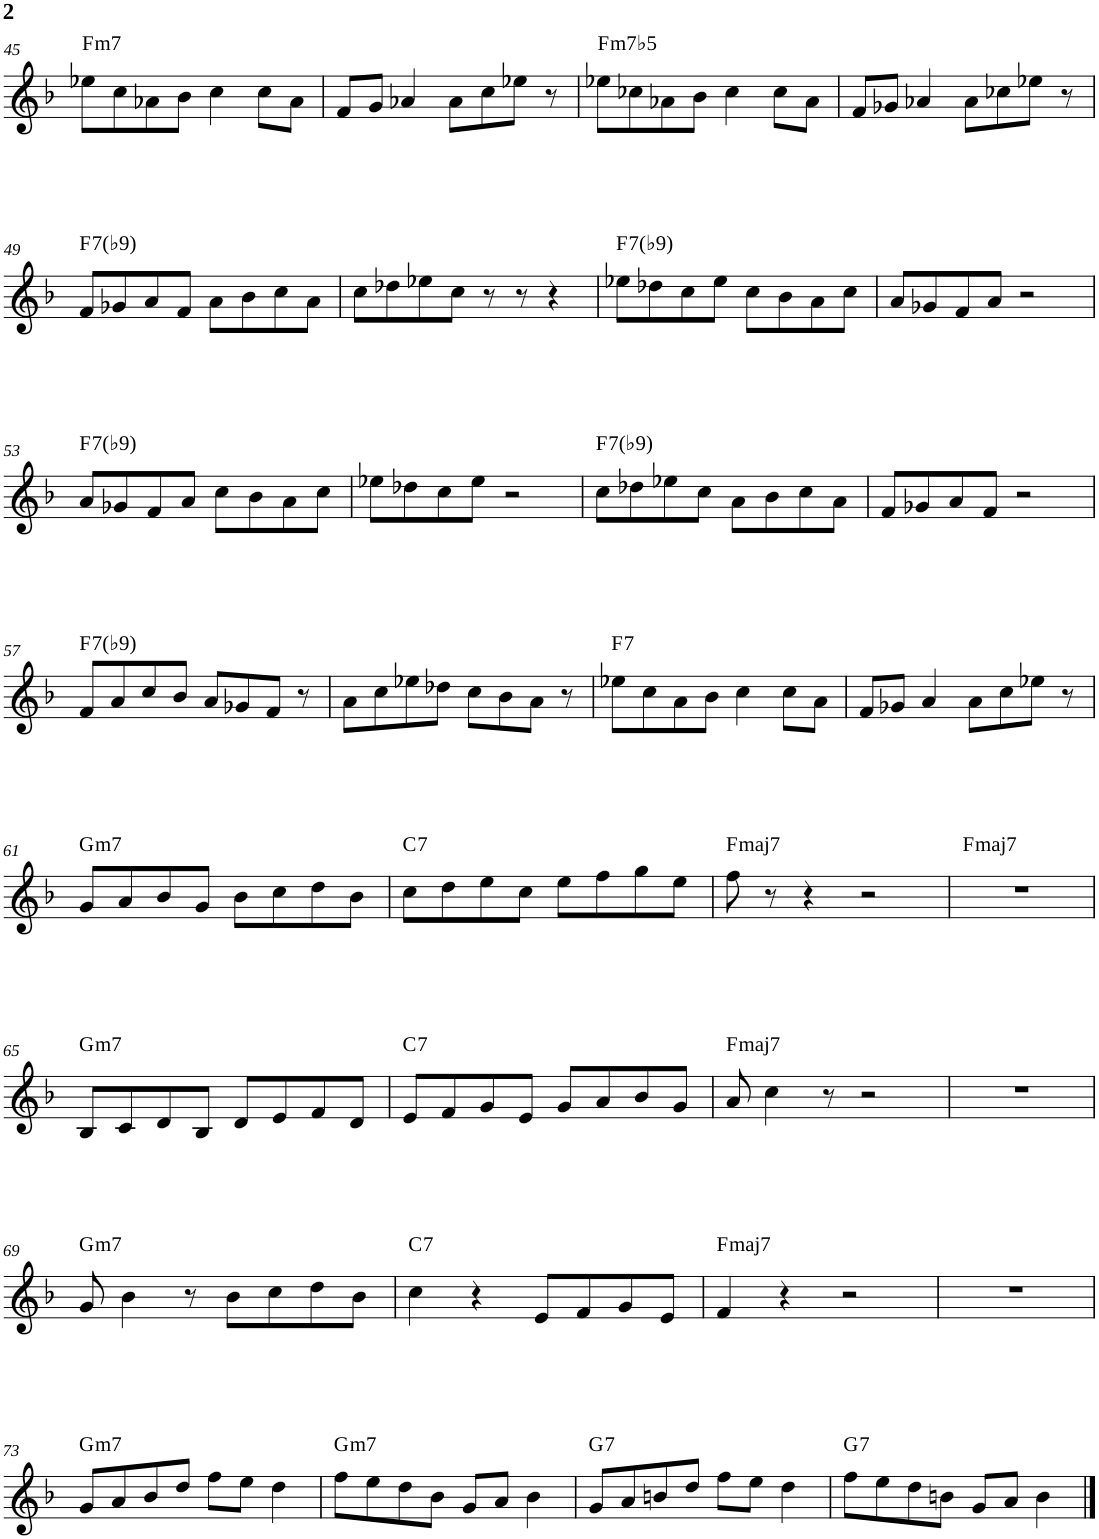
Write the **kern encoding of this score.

**kern	**harte
*part1	*part1
*staff1	*
*I"Lead sheet	*
!!LO:PB:g=z
*clefG2	*
*k[b-]	*
*F:	*
*M4/4	*
=45	=45
!	!LO:H:kt=m7
8ee-X\L	F:min7
8cc\	.
8a-X\	.
8b-\J	.
4cc\	.
8cc\L	.
8a-\J	.
=46	=46
8f/L	.
8g/J	.
4a-X/	.
8a-\L	.
8cc\	.
8ee-X\J	.
8r	.
=47	=47
!	!LO:H:kt=m7b5
8ee-X\L	F:hdim7
8cc-X\	.
8a-X\	.
8b-\J	.
4cc-\	.
8cc-\L	.
8a-\J	.
=48	=48
8f/L	.
8g-X/J	.
4a-X/	.
8a-\L	.
8cc-X\	.
8ee-X\J	.
8r	.
!!LO:LB:g=z
=49	=49
!	!LO:H:kt=7
8f/L	F:7(b9)
8g-X/	.
8a/	.
8f/J	.
8a\L	.
8b-\	.
8cc\	.
8a\J	.
=50	=50
8cc\L	.
8dd-X\	.
8ee-X\	.
8cc\J	.
8r	.
8r	.
4r	.
=51	=51
!	!LO:H:kt=7
8ee-X\L	F:7(b9)
8dd-X\	.
8cc\	.
8ee-\J	.
8cc\L	.
8b-\	.
8a\	.
8cc\J	.
=52	=52
8a/L	.
8g-X/	.
8f/	.
8a/J	.
2r	.
!!LO:LB:g=z
=53	=53
!	!LO:H:kt=7
8a/L	F:7(b9)
8g-X/	.
8f/	.
8a/J	.
8cc\L	.
8b-\	.
8a\	.
8cc\J	.
=54	=54
8ee-X\L	.
8dd-X\	.
8cc\	.
8ee-\J	.
2r	.
=55	=55
!	!LO:H:kt=7
8cc\L	F:7(b9)
8dd-X\	.
8ee-X\	.
8cc\J	.
8a\L	.
8b-\	.
8cc\	.
8a\J	.
=56	=56
8f/L	.
8g-X/	.
8a/	.
8f/J	.
2r	.
!!LO:LB:g=z
=57	=57
!	!LO:H:kt=7
8f/L	F:7(b9)
8a/	.
8cc/	.
8b-/J	.
8a/L	.
8g-X/	.
8f/J	.
8r	.
=58	=58
8a\L	.
8cc\	.
8ee-X\	.
8dd-X\J	.
8cc\L	.
8b-\	.
8a\J	.
8r	.
=59	=59
!	!LO:H:kt=7
8ee-X\L	F:7
8cc\	.
8a\	.
8b-\J	.
4cc\	.
8cc\L	.
8a\J	.
=60	=60
8f/L	.
8g-X/J	.
4a/	.
8a\L	.
8cc\	.
8ee-X\J	.
8r	.
!!LO:LB:g=z
=61	=61
!	!LO:H:kt=m7
8g/L	G:min7
8a/	.
8b-/	.
8g/J	.
8b-\L	.
8cc\	.
8dd\	.
8b-\J	.
=62	=62
!	!LO:H:kt=7
8cc\L	C:7
8dd\	.
8ee\	.
8cc\J	.
8ee\L	.
8ff\	.
8gg\	.
8ee\J	.
=63	=63
!	!LO:H:kt=maj7
8ff\	F:maj7
8r	.
4r	.
2r	.
=64	=64
!	!LO:H:kt=maj7
1r	F:maj7
!!LO:LB:g=z
=65	=65
!	!LO:H:kt=m7
8B-/L	G:min7
8c/	.
8d/	.
8B-/J	.
8d/L	.
8e/	.
8f/	.
8d/J	.
=66	=66
!	!LO:H:kt=7
8e/L	C:7
8f/	.
8g/	.
8e/J	.
8g/L	.
8a/	.
8b-/	.
8g/J	.
=67	=67
!	!LO:H:kt=maj7
8a/	F:maj7
4cc\	.
8r	.
2r	.
=68	=68
1r	.
!!LO:LB:g=z
=69	=69
!	!LO:H:kt=m7
8g/	G:min7
4b-\	.
8r	.
8b-\L	.
8cc\	.
8dd\	.
8b-\J	.
=70	=70
!	!LO:H:kt=7
4cc\	C:7
4r	.
8e/L	.
8f/	.
8g/	.
8e/J	.
=71	=71
!	!LO:H:kt=maj7
4f/	F:maj7
4r	.
2r	.
=72	=72
1r	.
!!LO:LB:g=z
=73	=73
!	!LO:H:kt=m7
8g/L	G:min7
8a/	.
8b-/	.
8dd/J	.
8ff\L	.
8ee\J	.
4dd\	.
=74	=74
!	!LO:H:kt=m7
8ff\L	G:min7
8ee\	.
8dd\	.
8b-\J	.
8g/L	.
8a/J	.
4b-\	.
=75	=75
!	!LO:H:kt=7
8g/L	G:7
8a/	.
8bn/	.
8dd/J	.
8ff\L	.
8ee\J	.
4dd\	.
=76	=76
!	!LO:H:kt=7
8ff\L	G:7
8ee\	.
8dd\	.
8bn\J	.
8g/L	.
8a/J	.
4b\	.
==	==
*-	*-
